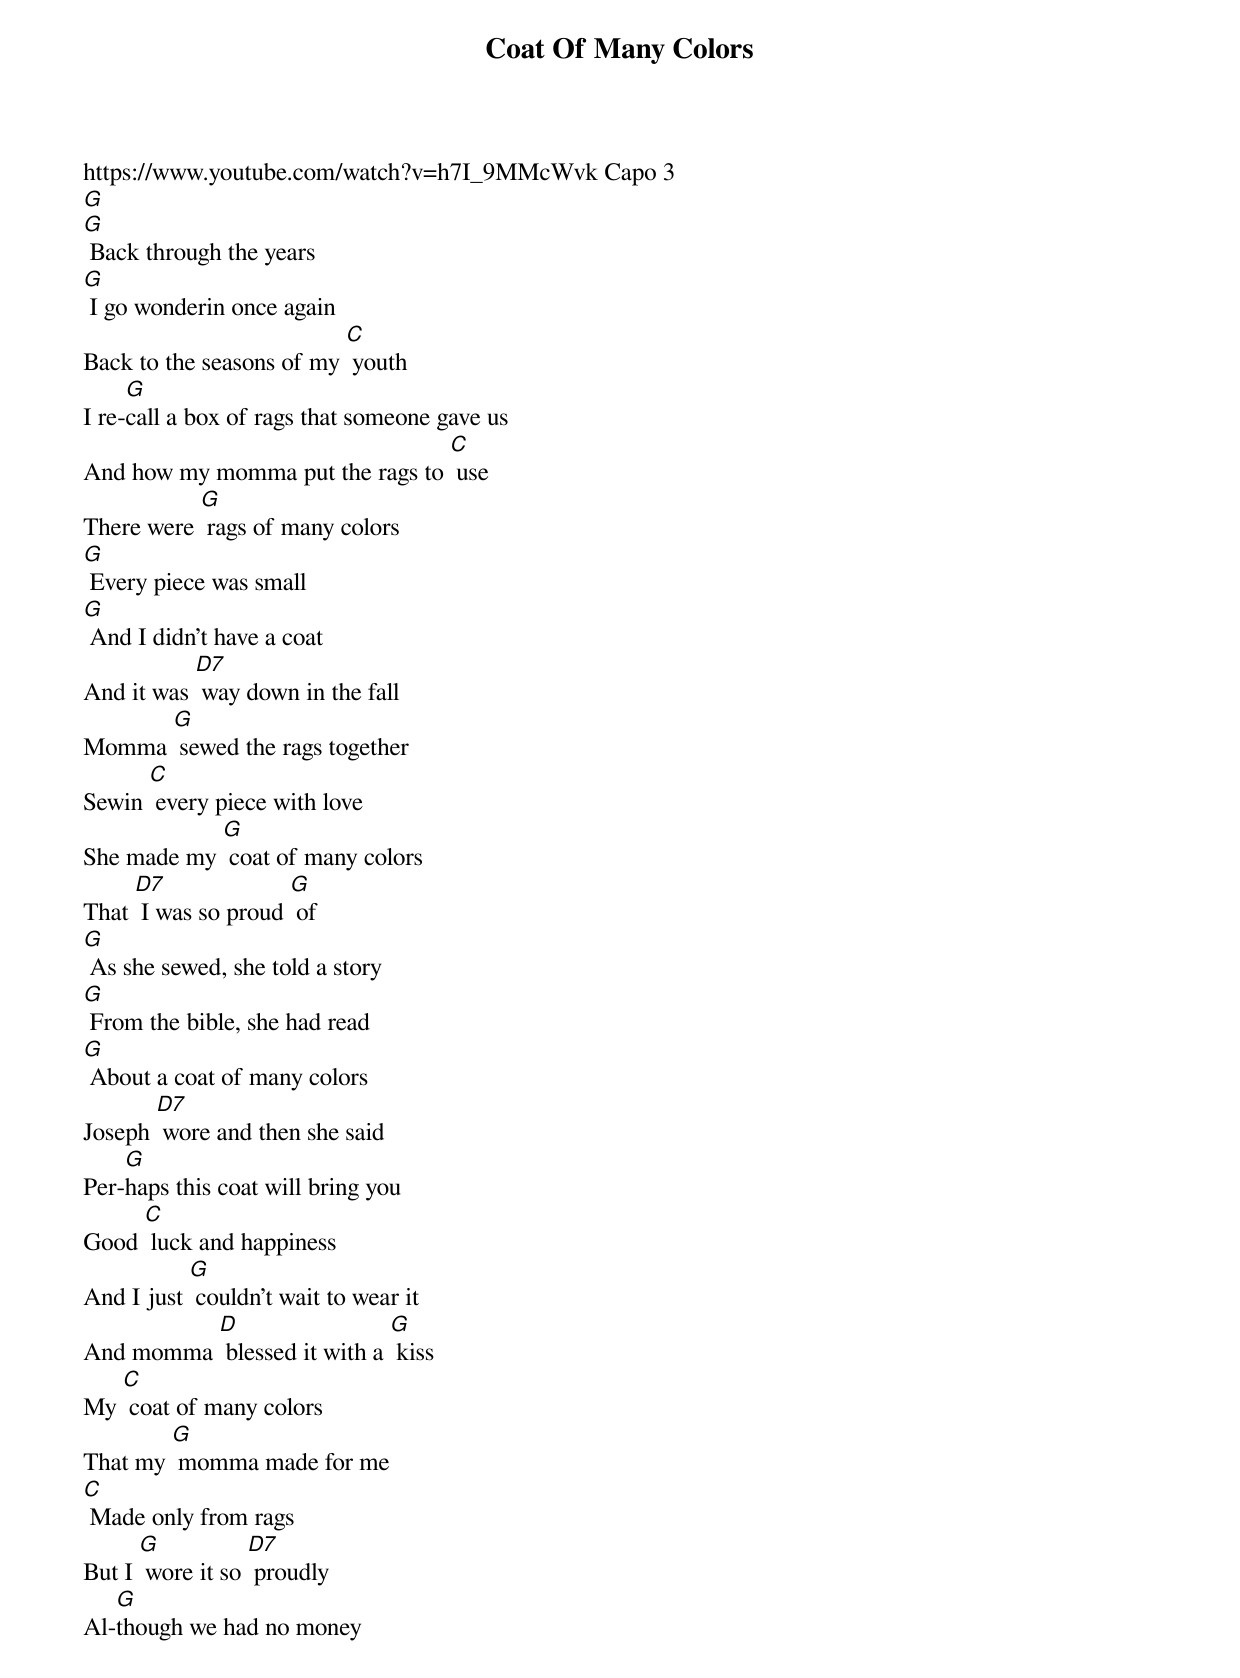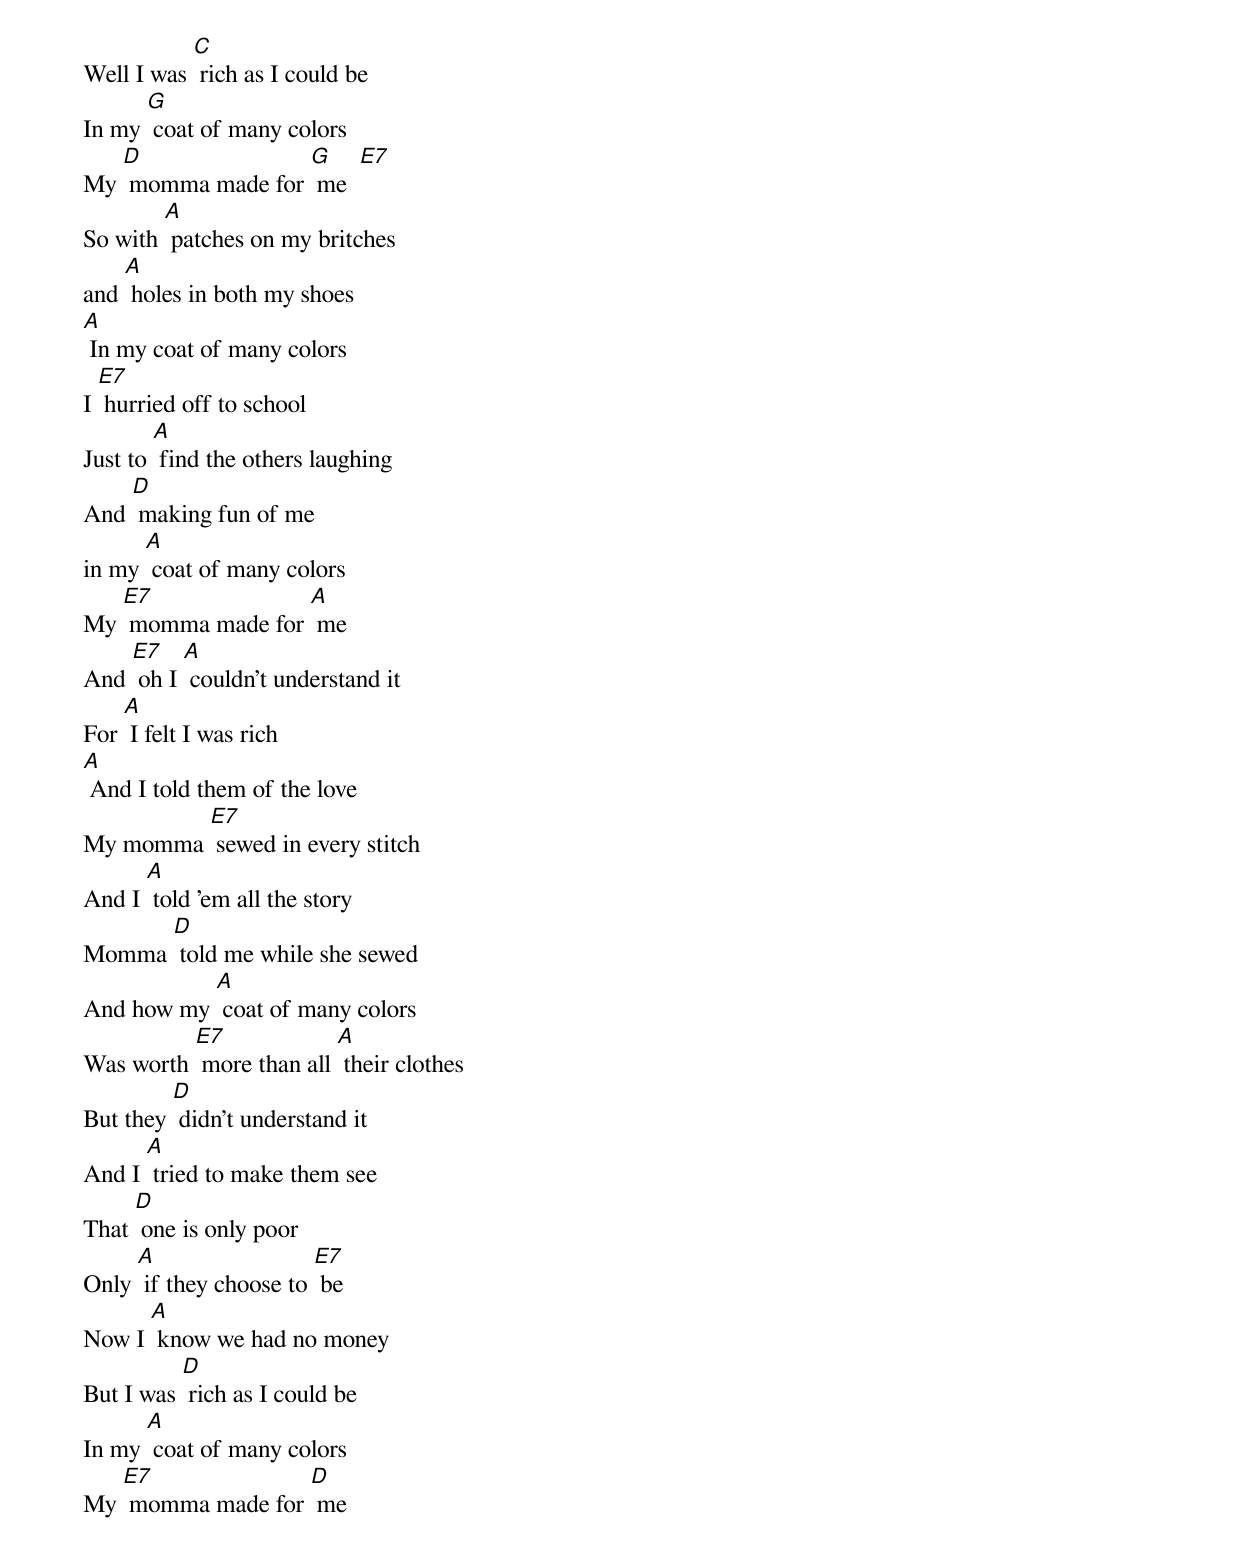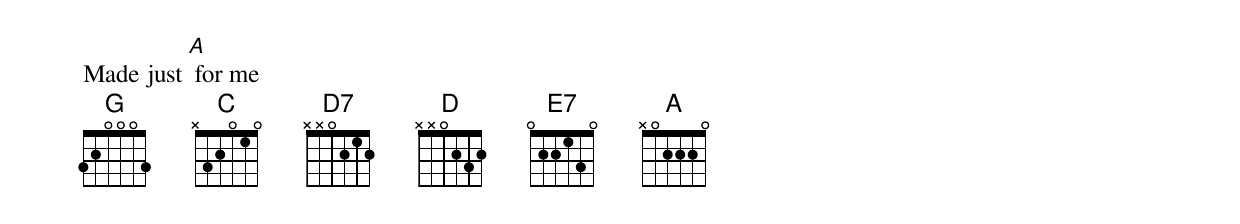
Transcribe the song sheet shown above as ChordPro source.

{title:Coat Of Many Colors}
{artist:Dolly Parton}
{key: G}
https://www.youtube.com/watch?v=h7I_9MMcWvk Capo 3
{c: }
[G]
[G] Back through the years
[G] I go wonderin once again
Back to the seasons of my [C] youth
I re-[G]call a box of rags that someone gave us
And how my momma put the rags to [C] use
{c: }
There were [G] rags of many colors
[G] Every piece was small
[G] And I didn't have a coat
And it was [D7] way down in the fall
Momma [G] sewed the rags together
Sewin [C] every piece with love
She made my [G] coat of many colors
That [D7] I was so proud [G] of
{c: }
[G] As she sewed, she told a story
[G] From the bible, she had read
[G] About a coat of many colors
Joseph [D7] wore and then she said
Per-[G]haps this coat will bring you
Good [C] luck and happiness
And I just [G] couldn't wait to wear it
And momma [D] blessed it with a [G] kiss
{c: }
My [C] coat of many colors
That my [G] momma made for me
[C] Made only from rags
But I [G] wore it so [D7] proudly
Al-[G]though we had no money
Well I was [C] rich as I could be
In my [G] coat of many colors
My [D] momma made for [G] me  [E7]
{c: }
So with [A] patches on my britches
and [A] holes in both my shoes
[A] In my coat of many colors
I [E7] hurried off to school
Just to [A] find the others laughing
And [D] making fun of me
in my [A] coat of many colors
My [E7] momma made for [A] me
{c: }
And [E7] oh I [A] couldn't understand it
For [A] I felt I was rich
[A] And I told them of the love
My momma [E7] sewed in every stitch
And I [A] told 'em all the story
Momma [D] told me while she sewed
And how my [A] coat of many colors
Was worth [E7] more than all [A] their clothes
{c: }
But they [D] didn't understand it
And I [A] tried to make them see
That [D] one is only poor
Only [A] if they choose to [E7] be
Now I [A] know we had no money
But I was [D] rich as I could be
In my [A] coat of many colors
My [E7] momma made for [D] me
Made just [A] for me
